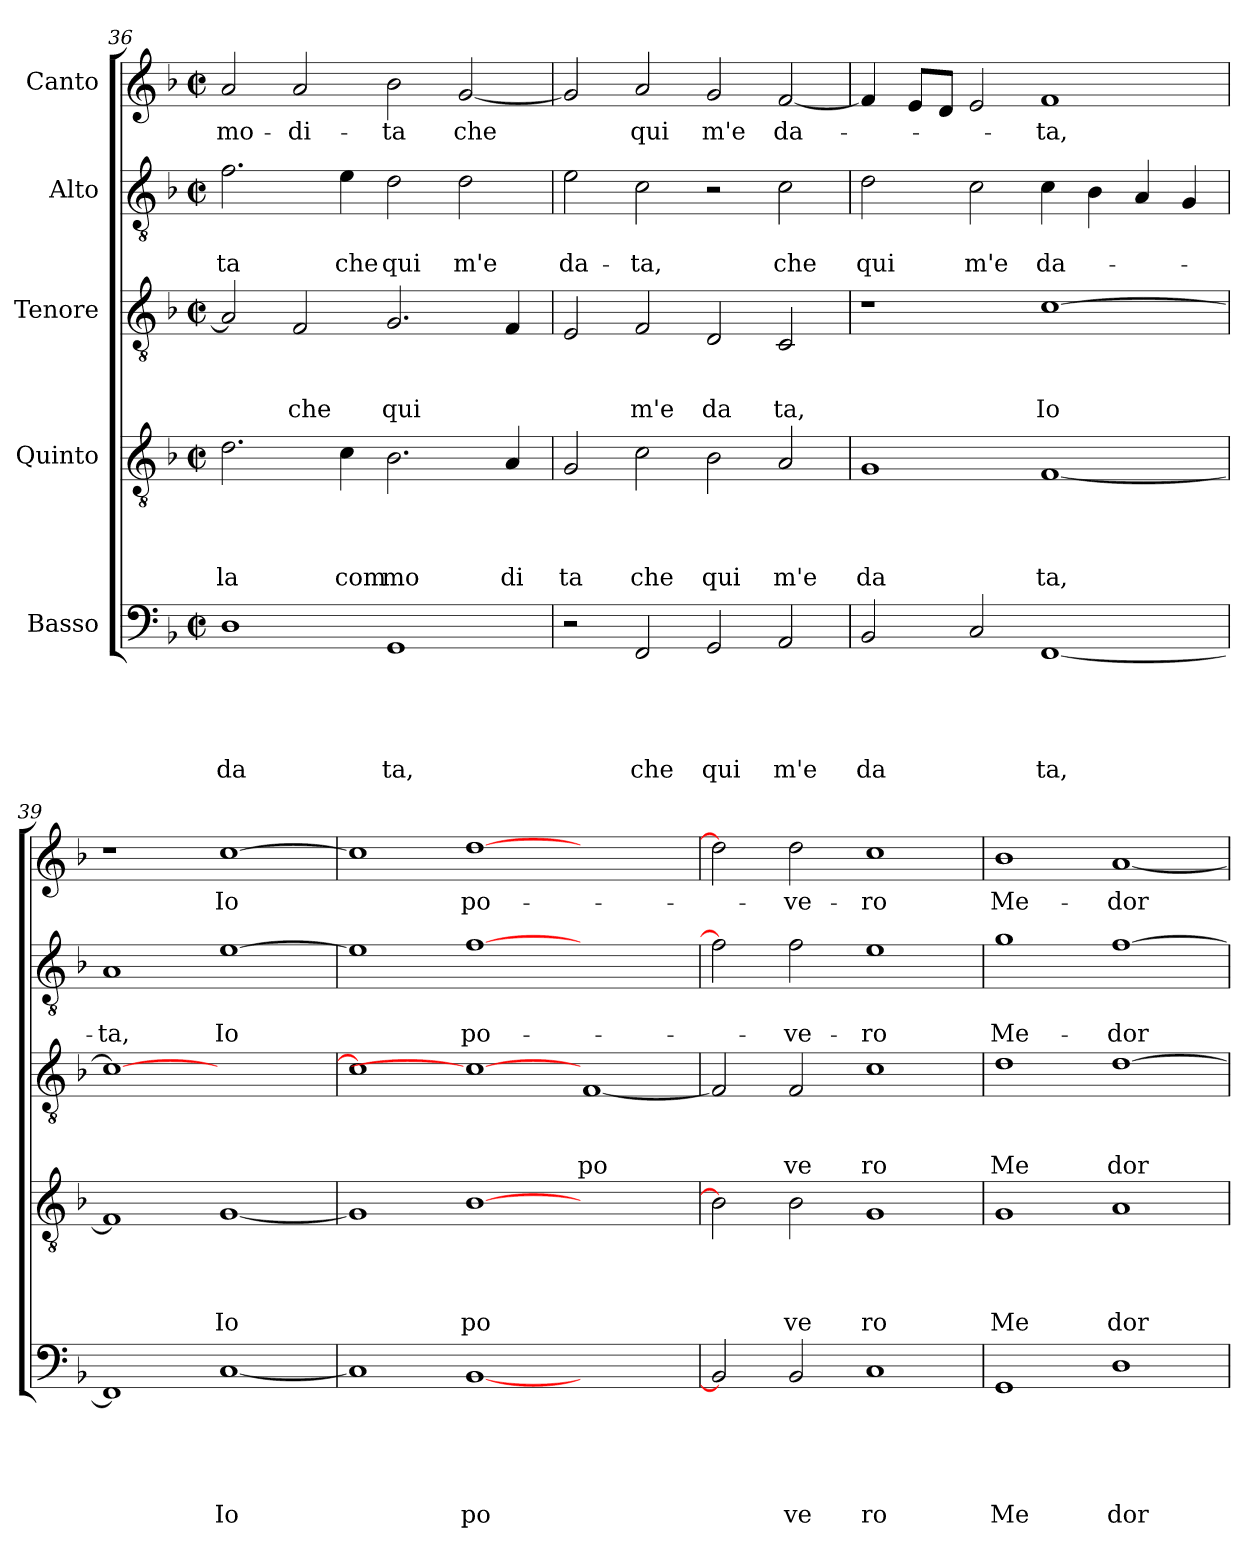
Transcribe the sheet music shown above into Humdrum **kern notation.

**kern	**text	**text	**text	**text	**text	**kern	**text	**text	**text	**text	**kern	**text	**text	**text	**kern	**text	**text	**kern	**text
*part5	*part5	*part5	*part5	*part5	*part5	*part4	*part4	*part4	*part4	*part4	*part3	*part3	*part3	*part3	*part2	*part2	*part2	*part1	*part1
*staff5	*staff5	*staff5	*staff5	*staff5	*staff5	*staff4	*staff4	*staff4	*staff4	*staff4	*staff3	*staff3	*staff3	*staff3	*staff2	*staff2	*staff2	*staff1	*staff1
*I"Basso	*	*	*	*	*	*I"Quinto	*	*	*	*	*I"Tenore	*	*	*	*I"Alto	*	*	*I"Canto	*
!!LO:LB:g=z
*clefF4	*	*	*	*	*	*clefGv2	*	*	*	*	*clefGv2	*	*	*	*clefGv2	*	*	*clefG2	*
*k[b-]	*	*	*	*	*	*k[b-]	*	*	*	*	*k[b-]	*	*	*	*k[b-]	*	*	*k[b-]	*
*F:	*	*	*	*	*	*F:	*	*	*	*	*F:	*	*	*	*F:	*	*	*F:	*
*M2/2	*	*	*	*	*	*M2/2	*	*	*	*	*M2/2	*	*	*	*M2/2	*	*	*M2/2	*
*met(c|)	*	*	*	*	*	*met(c|)	*	*	*	*	*met(c|)	*	*	*	*met(c|)	*	*	*met(c|)	*
=36	=36	=36	=36	=36	=36	=36	=36	=36	=36	=36	=36	=36	=36	=36	=36	=36	=36	=36	=36
!	!	!	!	!	!LO:LY:b	!	!	!	!	!LO:LY:b	!	!	!	!	!	!	!LO:LY:b	!	!LO:LY:b
1D	.	.	.	.	da	2.d\	.	.	.	la	2A/]	.	.	.	2.f\	.	ta	2a/	-mo-
!	!	!	!	!	!	!	!	!	!	!	!	!	!	!LO:LY:b	!	!	!	!	!LO:LY:b
.	.	.	.	.	.	.	.	.	.	.	2F/	.	.	che	.	.	.	2a/	-di-
!	!	!	!	!	!	!	!	!	!	!LO:LY:b	!	!	!	!	!	!	!LO:LY:b	!	!
.	.	.	.	.	.	4c\	.	.	.	com	.	.	.	.	4e\	.	che	.	.
!	!	!	!	!	!LO:LY:b	!	!	!	!	!LO:LY:b	!	!	!	!LO:LY:b	!	!	!LO:LY:b	!	!LO:LY:b
1GG	.	.	.	.	ta,	2.B-\	.	.	.	mo	2.G/	.	.	qui	2d\	.	qui	2b-\	-ta
!	!	!	!	!	!	!	!	!	!	!	!	!	!	!	!	!	!LO:LY:b	!	!LO:LY:b
.	.	.	.	.	.	.	.	.	.	.	.	.	.	.	2d\	.	m'e	[<2g/	che
!	!	!	!	!	!	!	!	!	!	!LO:LY:b	!	!	!	!	!	!	!	!	!
.	.	.	.	.	.	4A/	.	.	.	di	4F/	.	.	.	.	.	.	.	.
=37	=37	=37	=37	=37	=37	=37	=37	=37	=37	=37	=37	=37	=37	=37	=37	=37	=37	=37	=37
!	!	!	!	!	!	!	!	!	!	!LO:LY:b	!	!	!	!	!	!	!LO:LY:b	!	!
2r	.	.	.	.	.	2G/	.	.	.	ta	2E/	.	.	.	2e\	.	da-	2g/]	.
!	!	!	!	!	!LO:LY:b	!	!	!	!	!LO:LY:b	!	!	!	!LO:LY:b	!	!	!LO:LY:b	!	!LO:LY:b
2FF/	.	.	.	.	che	2c\	.	.	.	che	2F/	.	.	m'e	2c\	.	-ta,	2a/	qui
!	!	!	!	!	!LO:LY:b	!	!	!	!	!LO:LY:b	!	!	!	!LO:LY:b	!	!	!	!	!LO:LY:b
2GG/	.	.	.	.	qui	2B-\	.	.	.	qui	2D/	.	.	da	2r	.	.	2g/	m'e
!	!	!	!	!	!LO:LY:b	!	!	!	!	!LO:LY:b	!	!	!	!LO:LY:b	!	!	!LO:LY:b	!	!LO:LY:b
2AA/	.	.	.	.	m'e	2A/	.	.	.	m'e	2C/	.	.	ta,	2c\	.	che	[<2f/	da-
=38	=38	=38	=38	=38	=38	=38	=38	=38	=38	=38	=38	=38	=38	=38	=38	=38	=38	=38	=38
!	!	!	!	!	!LO:LY:b	!	!	!	!	!LO:LY:b	!	!	!	!	!	!	!LO:LY:b	!	!
2BB-/	.	.	.	.	da	1G	.	.	.	da	1r	.	.	.	2d\	.	qui	4f/]	.
.	.	.	.	.	.	.	.	.	.	.	.	.	.	.	.	.	.	8e/L	.
.	.	.	.	.	.	.	.	.	.	.	.	.	.	.	.	.	.	8d/J	.
!	!	!	!	!	!	!	!	!	!	!	!	!	!	!	!	!	!LO:LY:b	!	!
2C/	.	.	.	.	.	.	.	.	.	.	.	.	.	.	2c\	.	m'e	2e/	.
!	!	!	!	!	!LO:LY:b	!	!	!	!	!LO:LY:b	!	!	!	!LO:LY:b	!	!	!LO:LY:b	!	!LO:LY:b
[<1FF	.	.	.	.	ta,	[<1F	.	.	.	ta,	[>1c	.	.	Io	4c\	.	da-	1f	-ta,
.	.	.	.	.	.	.	.	.	.	.	.	.	.	.	4B-\	.	.	.	.
.	.	.	.	.	.	.	.	.	.	.	.	.	.	.	4A/	.	.	.	.
.	.	.	.	.	.	.	.	.	.	.	.	.	.	.	4G/	.	.	.	.
=39	=39	=39	=39	=39	=39	=39	=39	=39	=39	=39	=39	=39	=39	=39	=39	=39	=39	=39	=39
!	!	!	!	!	!	!	!	!	!	!	!	!	!	!	!	!	!LO:LY:b	!	!
1FF]	.	.	.	.	.	1F]	.	.	.	.	1c_	.	.	.	1A	.	-ta,	1r	.
!	!	!	!	!	!LO:LY:b	!	!	!	!	!LO:LY:b	!	!	!	!	!	!	!LO:LY:b	!	!LO:LY:b
[<1C	.	.	.	.	Io	[<1G	.	.	.	Io	1ryy	.	.	.	[>1e	.	Io	[>1cc	Io
=40	=40	=40	=40	=40	=40	=40	=40	=40	=40	=40	=40	=40	=40	=40	=40	=40	=40	=40	=40
1C]	.	.	.	.	.	1G]	.	.	.	.	1c]	.	.	.	1e]	.	.	1cc]	.
!	!	!	!	!	!LO:LY:b	!	!	!	!	!LO:LY:b	!	!	!	!	!	!	!LO:LY:b	!	!LO:LY:b
[<1BB-	.	.	.	.	po	[>1B-	.	.	.	po	1c_	.	.	.	[>1f	.	po-	[>1dd	po-
!	!	!	!	!	!	!	!	!	!	!	!	!	!	!LO:LY:b	!	!	!	!	!
1ryy	.	.	.	.	.	1ryy	.	.	.	.	[<1F	.	.	po	1ryy	.	.	1ryy	.
=41	=41	=41	=41	=41	=41	=41	=41	=41	=41	=41	=41	=41	=41	=41	=41	=41	=41	=41	=41
2BB-/]	.	.	.	.	.	2B-\]	.	.	.	.	2F/]	.	.	.	2f\]	.	.	2dd\]	.
!	!	!	!	!	!LO:LY:b	!	!	!	!	!LO:LY:b	!	!	!	!LO:LY:b	!	!	!LO:LY:b	!	!LO:LY:b
2BB-/	.	.	.	.	ve	2B-\	.	.	.	ve	2F/	.	.	ve	2f\	.	-ve-	2dd\	-ve-
!	!	!	!	!	!LO:LY:b	!	!	!	!	!LO:LY:b	!	!	!	!LO:LY:b	!	!	!LO:LY:b	!	!LO:LY:b
1C	.	.	.	.	ro	1G	.	.	.	ro	1c	.	.	ro	1e	.	-ro	1cc	-ro
=42	=42	=42	=42	=42	=42	=42	=42	=42	=42	=42	=42	=42	=42	=42	=42	=42	=42	=42	=42
!	!	!	!	!	!LO:LY:b	!	!	!	!	!LO:LY:b	!	!	!	!LO:LY:b	!	!	!LO:LY:b	!	!LO:LY:b
1GG	.	.	.	.	Me	1G	.	.	.	Me	1d	.	.	Me	1g	.	Me-	1b-	Me-
!	!	!	!	!	!LO:LY:b	!	!	!	!	!LO:LY:b	!	!	!	!LO:LY:b	!	!	!LO:LY:b	!	!LO:LY:b
1D	.	.	.	.	dor	1A	.	.	.	dor	[<1d	.	.	dor	[<1f	.	-dor	[<1a	-dor
=	=	=	=	=	=	=	=	=	=	=	=	=	=	=	=	=	=	=	=
*-	*-	*-	*-	*-	*-	*-	*-	*-	*-	*-	*-	*-	*-	*-	*-	*-	*-	*-	*-
